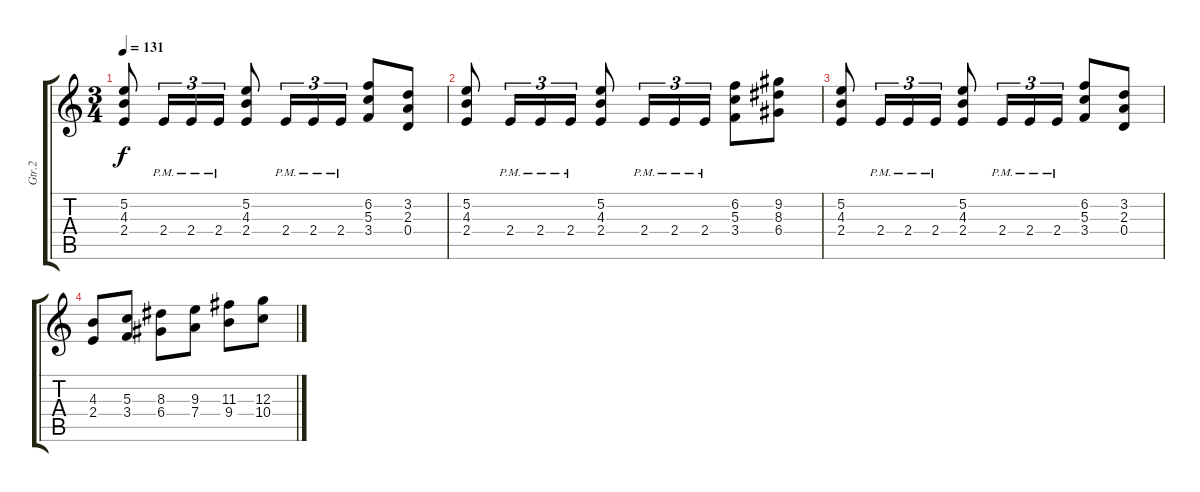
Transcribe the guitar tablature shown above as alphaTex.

\track ("Gtr.2" "Gtr.2") {instrument distortionguitar}
\staff {score tabs}
\tuning (E4 B3 G3 D3 A2 E2) {hide}
\ts (3 4)
\tempo 131
\clef g2
\ks c
(5.2 4.3 2.4).8{dy f} 2.4{pm}.16{tu (3 2)} 2.4{pm}.16{tu (3 2)} 2.4{pm}.16{tu (3 2)} (5.2 4.3 2.4).8 2.4{pm}.16{tu (3 2)} 2.4{pm}.16{tu (3 2)} 2.4{pm}.16{tu (3 2)} (6.2 5.3 3.4).8 (3.2 2.3 0.4).8 |
(5.2 4.3 2.4).8 2.4{pm}.16{tu (3 2)} 2.4{pm}.16{tu (3 2)} 2.4{pm}.16{tu (3 2)} (5.2 4.3 2.4).8 2.4{pm}.16{tu (3 2)} 2.4{pm}.16{tu (3 2)} 2.4{pm}.16{tu (3 2)} (6.2 5.3 3.4).8 (9.2 8.3 6.4).8 |
(5.2 4.3 2.4).8 2.4{pm}.16{tu (3 2)} 2.4{pm}.16{tu (3 2)} 2.4{pm}.16{tu (3 2)} (5.2 4.3 2.4).8 2.4{pm}.16{tu (3 2)} 2.4{pm}.16{tu (3 2)} 2.4{pm}.16{tu (3 2)} (6.2 5.3 3.4).8 (3.2 2.3 0.4).8 |
(4.3 2.4).8 (5.3 3.4).8 (8.3 6.4).8 (9.3 7.4).8 (11.3 9.4).8 (12.3 10.4).8
